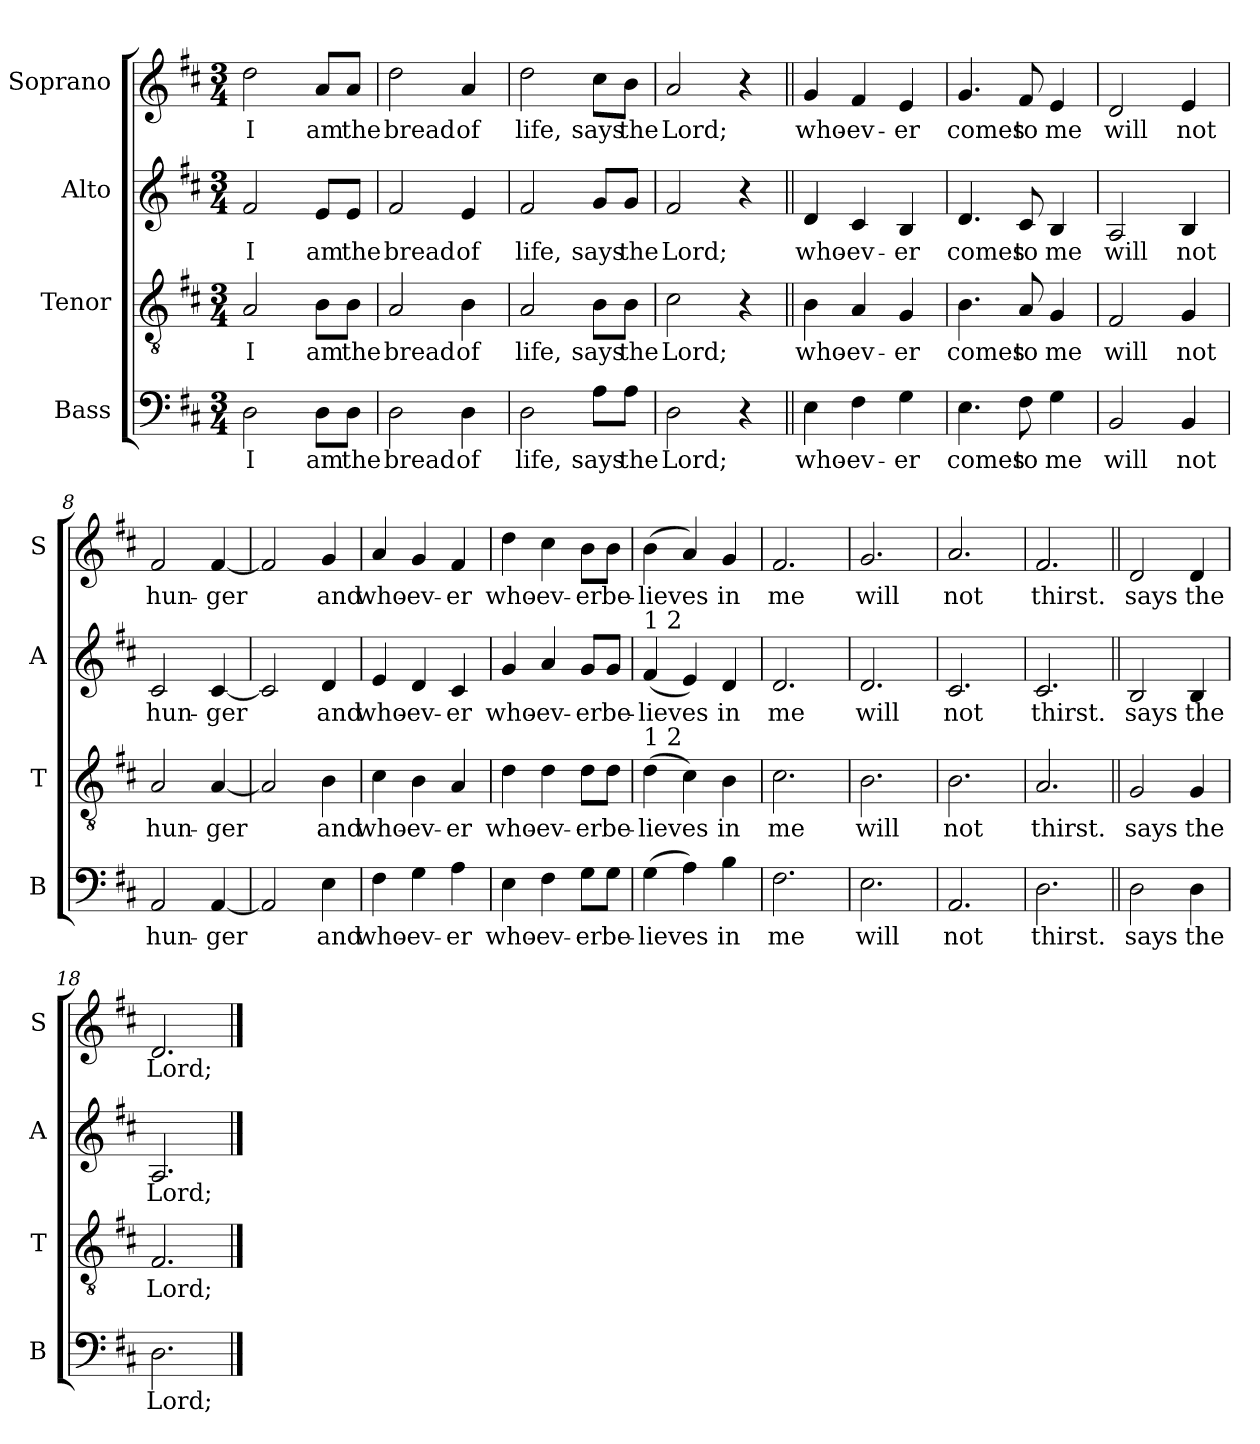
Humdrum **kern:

**kern	**text	**kern	**text	**kern	**text	**kern	**text
*part4	*part4	*part3	*part3	*part2	*part2	*part1	*part1
*staff4	*staff4	*staff3	*staff3	*staff2	*staff2	*staff1	*staff1
*I"Bass	*	*I"Tenor	*	*I"Alto	*	*I"Soprano	*
*I'B	*	*I'T	*	*I'A	*	*I'S	*
*clefF4	*	*clefGv2	*	*clefG2	*	*clefG2	*
*k[f#c#]	*	*k[f#c#]	*	*k[f#c#]	*	*k[f#c#]	*
*D:	*	*D:	*	*D:	*	*D:	*
*M3/4	*	*M3/4	*	*M3/4	*	*M3/4	*
=1	=1	=1	=1	=1	=1	=1	=1
!	!LO:LY:b	!	!LO:LY:b	!	!LO:LY:b	!	!LO:LY:b
2D\	I	2A/	I	2f#/	I	2dd\	I
!	!LO:LY:b	!	!LO:LY:b	!	!LO:LY:b	!	!LO:LY:b
8D\L	am	8B\L	am	8e/L	am	8a/L	am
!	!LO:LY:b	!	!LO:LY:b	!	!LO:LY:b	!	!LO:LY:b
8D\J	the	8B\J	the	8e/J	the	8a/J	the
=2	=2	=2	=2	=2	=2	=2	=2
!	!LO:LY:b	!	!LO:LY:b	!	!LO:LY:b	!	!LO:LY:b
2D\	bread	2A/	bread	2f#/	bread	2dd\	bread
!	!LO:LY:b	!	!LO:LY:b	!	!LO:LY:b	!	!LO:LY:b
4D\	of	4B\	of	4e/	of	4a/	of
=3	=3	=3	=3	=3	=3	=3	=3
!	!LO:LY:b	!	!LO:LY:b	!	!LO:LY:b	!	!LO:LY:b
2D\	life,	2A/	life,	2f#/	life,	2dd\	life,
!	!LO:LY:b	!	!LO:LY:b	!	!LO:LY:b	!	!LO:LY:b
8A\L	says	8B\L	says	8g/L	says	8cc#\L	says
!	!LO:LY:b	!	!LO:LY:b	!	!LO:LY:b	!	!LO:LY:b
8A\J	the	8B\J	the	8g/J	the	8b\J	the
=4	=4	=4	=4	=4	=4	=4	=4
!	!LO:LY:b	!	!LO:LY:b	!	!LO:LY:b	!	!LO:LY:b
2D\	Lord;	2c#\	Lord;	2f#/	Lord;	2a/	Lord;
4r	.	4r	.	4r	.	4r	.
=5||	=5||	=5||	=5||	=5||	=5||	=5||	=5||
!	!LO:LY:b	!	!LO:LY:b	!	!LO:LY:b	!	!LO:LY:b
4E\	who-	4B\	who-	4d/	who-	4g/	who-
!	!LO:LY:b	!	!LO:LY:b	!	!LO:LY:b	!	!LO:LY:b
4F#\	-ev-	4A/	-ev-	4c#/	-ev-	4f#/	-ev-
!	!LO:LY:b	!	!LO:LY:b	!	!LO:LY:b	!	!LO:LY:b
4G\	-er	4G/	-er	4B/	-er	4e/	-er
!!LO:LB:g=z
=6	=6	=6	=6	=6	=6	=6	=6
!	!LO:LY:b	!	!LO:LY:b	!	!LO:LY:b	!	!LO:LY:b
4.E\	comes	4.B\	comes	4.d/	comes	4.g/	comes
!	!LO:LY:b	!	!LO:LY:b	!	!LO:LY:b	!	!LO:LY:b
8F#\	to	8A/	to	8c#/	to	8f#/	to
!	!LO:LY:b	!	!LO:LY:b	!	!LO:LY:b	!	!LO:LY:b
4G\	me	4G/	me	4B/	me	4e/	me
=7	=7	=7	=7	=7	=7	=7	=7
!	!LO:LY:b	!	!LO:LY:b	!	!LO:LY:b	!	!LO:LY:b
2BB/	will	2F#/	will	2A/	will	2d/	will
!	!LO:LY:b	!	!LO:LY:b	!	!LO:LY:b	!	!LO:LY:b
4BB/	not	4G/	not	4B/	not	4e/	not
=8	=8	=8	=8	=8	=8	=8	=8
!	!LO:LY:b	!	!LO:LY:b	!	!LO:LY:b	!	!LO:LY:b
2AA/	hun-	2A/	hun-	2c#/	hun-	2f#/	hun-
!	!LO:LY:b	!	!LO:LY:b	!	!LO:LY:b	!	!LO:LY:b
[<4AA/	-ger	[<4A/	-ger	[<4c#/	-ger	[<4f#/	-ger
=9	=9	=9	=9	=9	=9	=9	=9
2AA/]	.	2A/]	.	2c#/]	.	2f#/]	.
!	!LO:LY:b	!	!LO:LY:b	!	!LO:LY:b	!	!LO:LY:b
4E\	and	4B\	and	4d/	and	4g/	and
=10	=10	=10	=10	=10	=10	=10	=10
!	!LO:LY:b	!	!LO:LY:b	!	!LO:LY:b	!	!LO:LY:b
4F#\	who-	4c#\	who-	4e/	who-	4a/	who-
!	!LO:LY:b	!	!LO:LY:b	!	!LO:LY:b	!	!LO:LY:b
4G\	-ev-	4B\	-ev-	4d/	-ev-	4g/	-ev-
!	!LO:LY:b	!	!LO:LY:b	!	!LO:LY:b	!	!LO:LY:b
4A\	-er	4A/	-er	4c#/	-er	4f#/	-er
=11	=11	=11	=11	=11	=11	=11	=11
!	!LO:LY:b	!	!LO:LY:b	!	!LO:LY:b	!	!LO:LY:b
4E\	who-	4d\	who-	4g/	who-	4dd\	who-
!	!LO:LY:b	!	!LO:LY:b	!	!LO:LY:b	!	!LO:LY:b
4F#\	-ev-	4d\	-ev-	4a/	-ev-	4cc#\	-ev-
!	!LO:LY:b	!	!LO:LY:b	!	!LO:LY:b	!	!LO:LY:b
8G\L	-er	8d\L	-er	8g/L	-er	8b\L	-er
!	!LO:LY:b	!	!LO:LY:b	!	!LO:LY:b	!	!LO:LY:b
8G\J	be-	8d\J	be-	8g/J	be-	8b\J	be-
!!LO:PB:g=z
=12	=12	=12	=12	=12	=12	=12	=12
!	!	!	!	!LO:TX:a:t=1 2	!	!	!
!	!	!LO:TX:a:t=1 2	!	!	!	!	!
!	!LO:LY:b	!	!LO:LY:b	!	!LO:LY:b	!	!LO:LY:b
(>4G\	-lieves	(>4d\	-lieves	(<4f#/	-lieves	(>4b\	-lieves
4A\)	.	4c#\)	.	4e/)	.	4a/)	.
!	!LO:LY:b	!	!LO:LY:b	!	!LO:LY:b	!	!LO:LY:b
4B\	in	4B\	in	4d/	in	4g/	in
=13	=13	=13	=13	=13	=13	=13	=13
!	!LO:LY:b	!	!LO:LY:b	!	!LO:LY:b	!	!LO:LY:b
2.F#\	me	2.c#\	me	2.d/	me	2.f#/	me
=14	=14	=14	=14	=14	=14	=14	=14
!	!LO:LY:b	!	!LO:LY:b	!	!LO:LY:b	!	!LO:LY:b
2.E\	will	2.B\	will	2.d/	will	2.g/	will
=15	=15	=15	=15	=15	=15	=15	=15
!	!LO:LY:b	!	!LO:LY:b	!	!LO:LY:b	!	!LO:LY:b
2.AA/	not	2.B\	not	2.c#/	not	2.a/	not
=16	=16	=16	=16	=16	=16	=16	=16
!	!LO:LY:b	!	!LO:LY:b	!	!LO:LY:b	!	!LO:LY:b
2.D\	thirst.	2.A/	thirst.	2.c#/	thirst.	2.f#/	thirst.
=17||	=17||	=17||	=17||	=17||	=17||	=17||	=17||
!	!LO:LY:b	!	!LO:LY:b	!	!LO:LY:b	!	!LO:LY:b
2D\	says	2G/	says	2B/	says	2d/	says
!	!LO:LY:b	!	!LO:LY:b	!	!LO:LY:b	!	!LO:LY:b
4D\	the	4G/	the	4B/	the	4d/	the
=18	=18	=18	=18	=18	=18	=18	=18
!	!LO:LY:b	!	!LO:LY:b	!	!LO:LY:b	!	!LO:LY:b
2.D\	Lord;	2.F#/	Lord;	2.A/	Lord;	2.d/	Lord;
==	==	==	==	==	==	==	==
*-	*-	*-	*-	*-	*-	*-	*-
